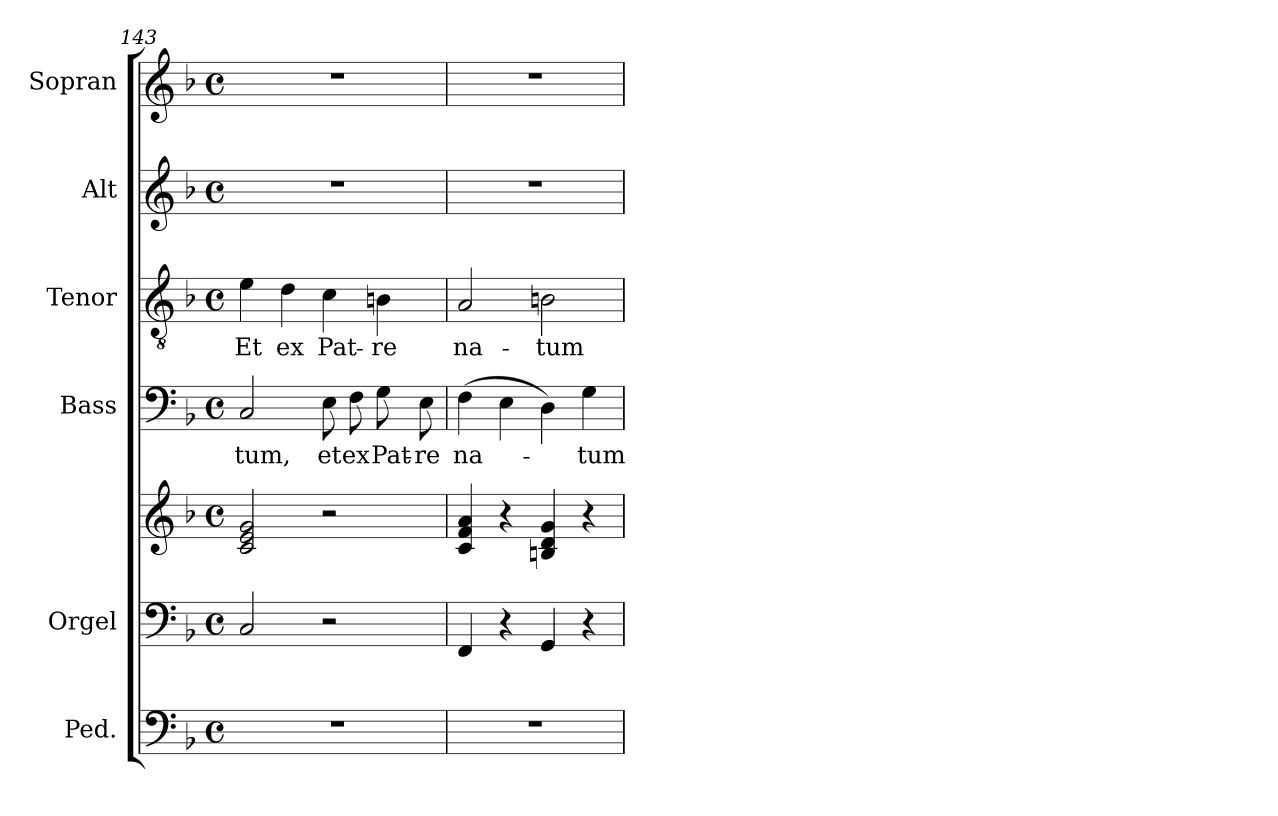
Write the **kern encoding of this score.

**kern	**kern	**kern	**kern	**text	**kern	**text	**kern	**kern
*part6	*part5	*part5	*part4	*part4	*part3	*part3	*part2	*part1
*staff7	*staff6	*staff5	*staff4	*staff4	*staff3	*staff3	*staff2	*staff1
*I"Ped.	*I"Orgel	*	*I"Bass	*	*I"Tenor	*	*I"Alt	*I"Sopran
*	*I'Org.	*	*I'B.	*	*I'T.	*	*I'A.	*I'S.
*clefF4	*clefF4	*clefG2	*clefF4	*	*clefGv2	*	*clefG2	*clefG2
*ITrd7c12	*	*	*	*	*	*	*	*
*k[b-]	*k[b-]	*k[b-]	*k[b-]	*	*k[b-]	*	*k[b-]	*k[b-]
*F:	*F:	*F:	*F:	*	*F:	*	*F:	*F:
*M4/4	*M4/4	*M4/4	*M4/4	*	*M4/4	*	*M4/4	*M4/4
*met(c)	*met(c)	*met(c)	*met(c)	*	*met(c)	*	*met(c)	*met(c)
=143	=143	=143	=143	=143	=143	=143	=143	=143
!	!	!	!	!LO:LY:b	!	!LO:LY:b	!	!
1r	2C/	2c/ 2e/ 2g/	2C/	-tum,	4e\	Et	1r	1r
!	!	!	!	!	!	!LO:LY:b	!	!
.	.	.	.	.	4d\	ex	.	.
!	!	!	!	!LO:LY:b	!	!LO:LY:b	!	!
.	2r	2r	8E\	et	4c\	Pat-	.	.
!	!	!	!	!LO:LY:b	!	!	!	!
.	.	.	8F\	ex	.	.	.	.
!	!	!	!	!LO:LY:b	!	!LO:LY:b	!	!
.	.	.	8G\	Pat-	4Bn\	-re	.	.
!	!	!	!	!LO:LY:b	!	!	!	!
.	.	.	8E\	-re	.	.	.	.
=144	=144	=144	=144	=144	=144	=144	=144	=144
!	!	!	!	!LO:LY:b	!	!LO:LY:b	!	!
1r	4FF/	4c/ 4f/ 4a/	(>4F\	na-	2A/	na-	1r	1r
.	4r	4r	4E\	.	.	.	.	.
!	!	!	!	!	!	!LO:LY:b	!	!
.	4GG/	4Bn/ 4d/ 4g/	4D\)	.	2Bn\	-tum	.	.
!	!	!	!	!LO:LY:b	!	!	!	!
.	4r	4r	4G\	-tum	.	.	.	.
=	=	=	=	=	=	=	=	=
*-	*-	*-	*-	*-	*-	*-	*-	*-
